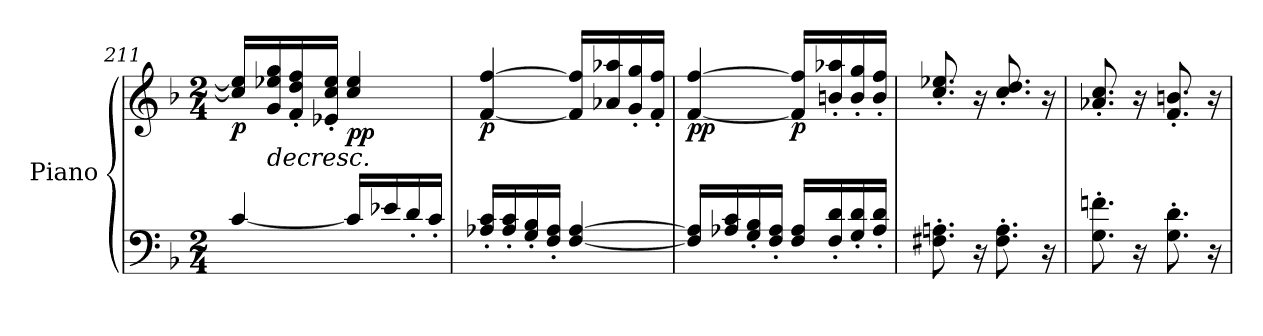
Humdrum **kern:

**kern	**kern	**dynam
*part1	*part1	*part1
*staff2	*staff1	*staff1/2
*I"Piano	*	*
*I'Pno	*	*
*clefF4	*clefG2	*
*k[b-]	*k[b-]	*
*M2/4	*M2/4	*
=211	=211	=211
!	!	!LO:DY:b
[4c/	16cc/] 16ee-/]LL	p
!	!	!LO:HP:b
.	16g/ 16ee-X/ 16gg/	>
.	16f/' 16dd/' 16ff/'	.
.	16e-X/' 16cc/' 16ee-/'JJ	.
!	!	!LO:DY:b
16c/LL]	4cc/ 4ee-/	pp
16e-X/	.	.
16d'/	.	.
16c'/JJ	.	.
=212	=212	=212
!	!	!LO:DY:b
16A-X/' 16c/'LL	[4f/ [4ff/	p
16A-/' 16c/'	.	.
16G/' 16B-/'	.	.
16F/' 16A-/'JJ	.	.
[4F/ [4A-/	16f/] 16ff/]LL	.
.	16a-X/ 16aa-X/	.
.	16g/' 16gg/'	.
.	16f/' 16ff/'JJ	.
.	.	]
=213	=213	=213
!	!	!LO:DY:b
16F/] 16A-/]LL	[4f/ [4ff/	pp
16A-X/ 16c/	.	.
16G/' 16B-/'	.	.
16F/' 16A-/'JJ	.	.
!	!	!LO:DY:b
16F/ 16A-/LL	16f/] 16ff/]LL	p
16F/' 16d/'	16bn/' 16aa-X/'	.
16G/' 16d/'	16b/' 16gg/'	.
16A-/' 16d/'JJ	16b/' 16ff/'JJ	.
=214	=214	=214
8.F#X\' 8.An\'	8.cc/' 8.ee-X/'	.
16r	16r	.
8.F#\' 8.A\'	8.cc/' 8.dd/'	.
16r	16r	.
=215	=215	=215
8.G\' 8.fn\'	8.a-X/' 8.cc/'	.
16r	16r	.
8.G\' 8.d\'	8.f/' 8.bn/'	.
16r	16r	.
=	=	=
*-	*-	*-
